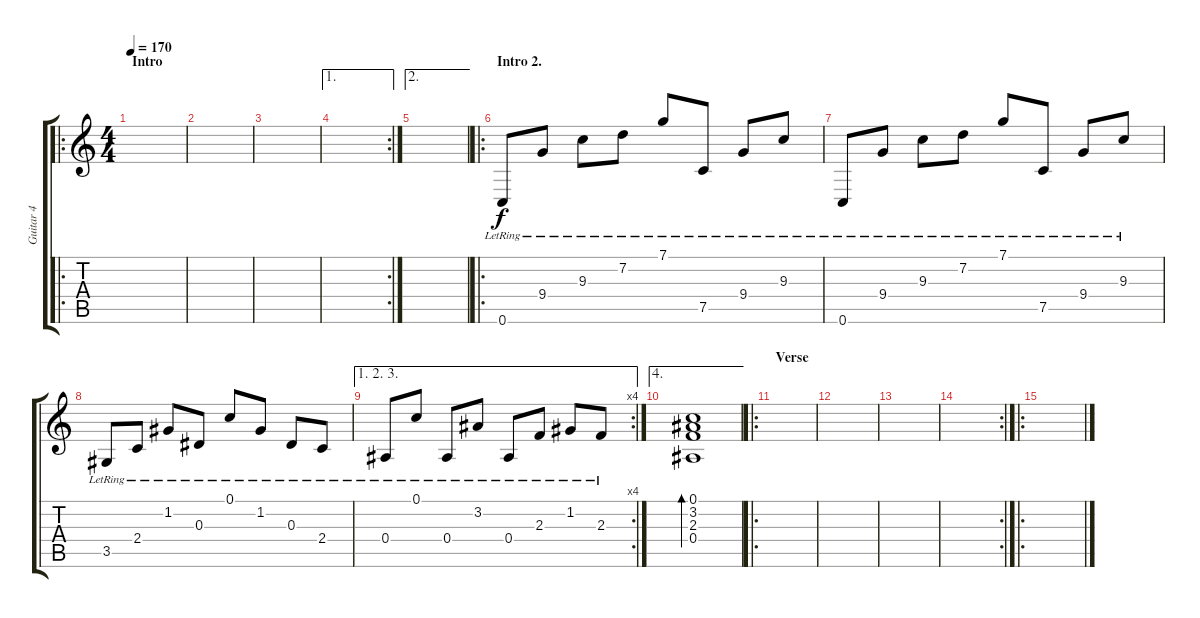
\track ("Guitar 4" "Guitar 4") {instrument acousticguitarsteel}
\staff {score tabs}
\tuning (C4 G3 Eb3 Bb2 F2 C2) {hide}
\ro
\ts (4 4)
\section ("" "Intro")
\tempo 170
\clef g2
\ks c
|
|
|
\ae 1
\rc 2
|
\ae 2
|
\ro
\section ("" "Intro 2.")
0.6{lr}.8 9.4{lr}.8 9.3{lr}.8 7.2{lr}.8 7.1{lr}.8 7.5{lr}.8 9.4{lr}.8 9.3{lr}.8 |
0.6{lr}.8 9.4{lr}.8 9.3{lr}.8 7.2{lr}.8 7.1{lr}.8 7.5{lr}.8 9.4{lr}.8 9.3{lr}.8 |
3.5{lr}.8 2.4{lr}.8 1.2{lr}.8 0.3{lr}.8 0.1{lr}.8 1.2{lr}.8 0.3{lr}.8 2.4{lr}.8 |
\ae (1 2 3)
\rc 4
0.4{lr}.8 0.1{lr}.8 0.4{lr}.8 3.2{lr}.8 0.4{lr}.8 2.3{lr}.8 1.2{lr}.8 2.3{lr}.8 |
\ae 4
(0.1 3.2 2.3 0.4).1{bd 120} |
\ro
\section ("" "Verse")
|
|
|
\rc 2
|
\ro
